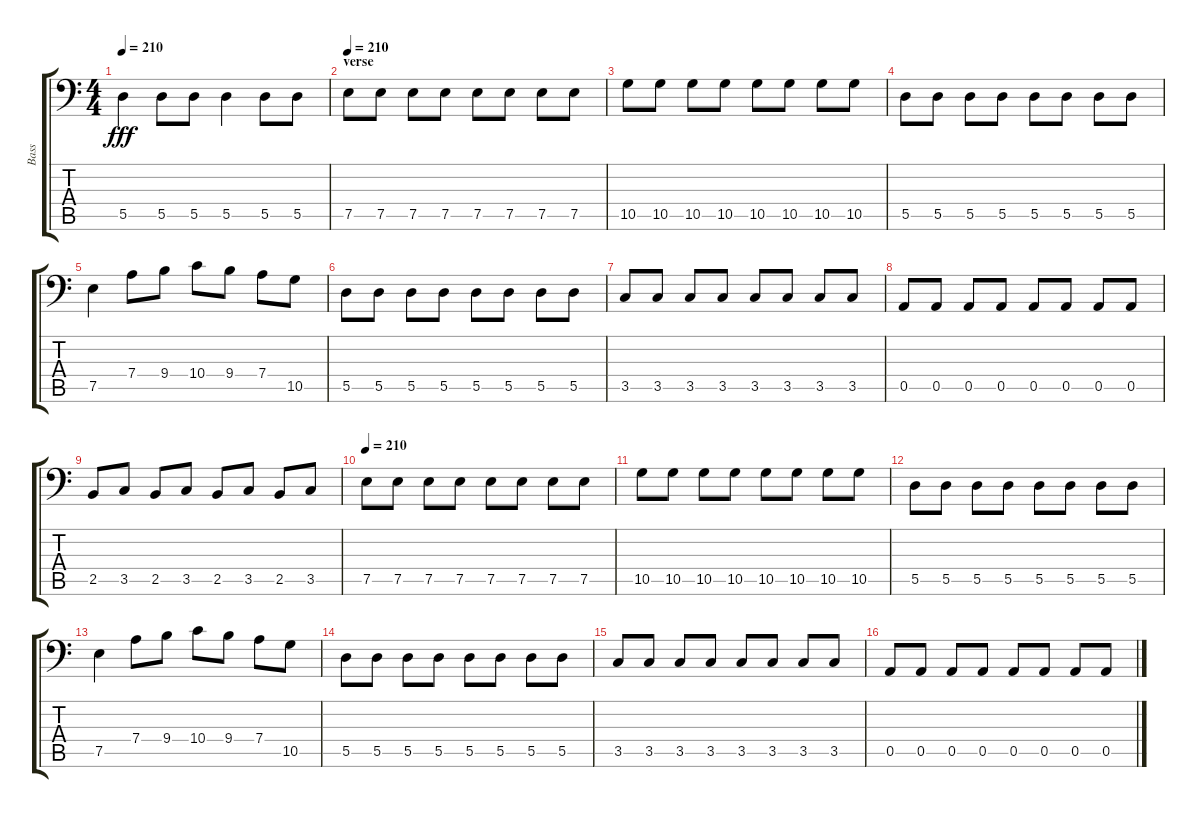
\track ("Bass" "Bass") {instrument electricbassfinger}
\staff {score tabs}
\tuning (E3 B2 G2 D2 A1 E1) {hide}
\ts (4 4)
\tempo 210
\clef f4
\ks c
5.5.4{dy fff} 5.5.8 5.5.8 5.5.4 5.5.8 5.5.8 |
\section ("" "verse")
\tempo 210
7.5.8 7.5.8 7.5.8 7.5.8 7.5.8 7.5.8 7.5.8 7.5.8 |
10.5.8 10.5.8 10.5.8 10.5.8 10.5.8 10.5.8 10.5.8 10.5.8 |
5.5.8 5.5.8 5.5.8 5.5.8 5.5.8 5.5.8 5.5.8 5.5.8 |
7.5.4 7.4.8 9.4.8 10.4.8 9.4.8 7.4.8 10.5.8 |
5.5.8 5.5.8 5.5.8 5.5.8 5.5.8 5.5.8 5.5.8 5.5.8 |
3.5.8 3.5.8 3.5.8 3.5.8 3.5.8 3.5.8 3.5.8 3.5.8 |
0.5.8 0.5.8 0.5.8 0.5.8 0.5.8 0.5.8 0.5.8 0.5.8 |
2.5.8 3.5.8 2.5.8 3.5.8 2.5.8 3.5.8 2.5.8 3.5.8 |
\tempo 210
7.5.8 7.5.8 7.5.8 7.5.8 7.5.8 7.5.8 7.5.8 7.5.8 |
10.5.8 10.5.8 10.5.8 10.5.8 10.5.8 10.5.8 10.5.8 10.5.8 |
5.5.8 5.5.8 5.5.8 5.5.8 5.5.8 5.5.8 5.5.8 5.5.8 |
7.5.4 7.4.8 9.4.8 10.4.8 9.4.8 7.4.8 10.5.8 |
5.5.8 5.5.8 5.5.8 5.5.8 5.5.8 5.5.8 5.5.8 5.5.8 |
3.5.8 3.5.8 3.5.8 3.5.8 3.5.8 3.5.8 3.5.8 3.5.8 |
0.5.8 0.5.8 0.5.8 0.5.8 0.5.8 0.5.8 0.5.8 0.5.8
